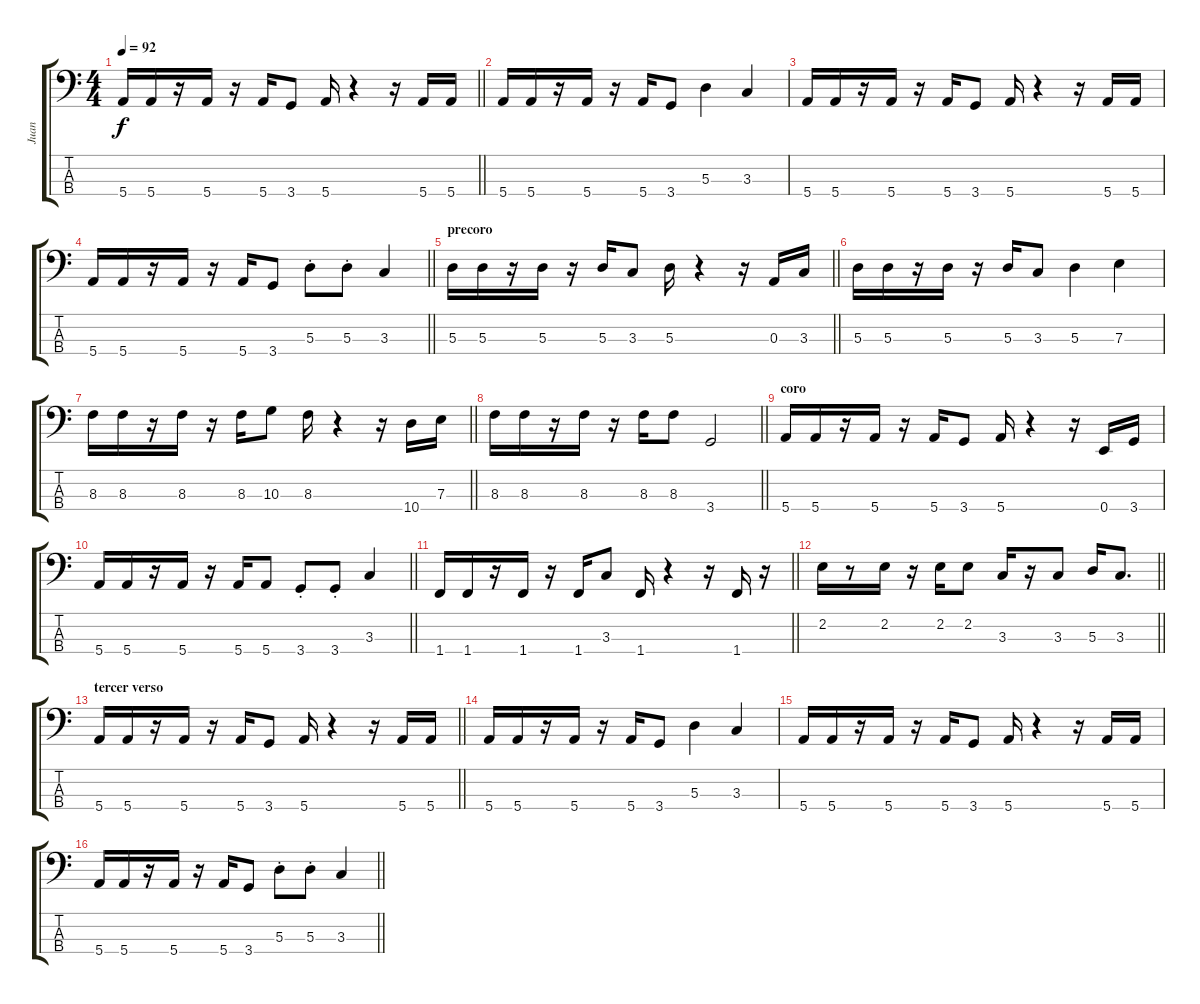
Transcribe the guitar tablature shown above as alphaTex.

\track ("Juan" "Juan") {instrument electricbassfinger}
\staff {score tabs}
\tuning (G2 D2 A1 E1) {hide}
\ts (4 4)
\tempo 92
\clef f4
\barLineRight lightlight
\ks c
5.4.16{dy f} 5.4.16 r.16 5.4.16 r.16 5.4.16 3.4.8 5.4.16 r.4 r.16 5.4.16 5.4.16 |
5.4.16 5.4.16 r.16 5.4.16 r.16 5.4.16 3.4.8 5.3.4 3.3.4 |
5.4.16 5.4.16 r.16 5.4.16 r.16 5.4.16 3.4.8 5.4.16 r.4 r.16 5.4.16 5.4.16 |
\barLineRight lightlight
5.4.16 5.4.16 r.16 5.4.16 r.16 5.4.16 3.4.8 5.3{st}.8 5.3{st}.8 3.3.4 |
\section ("" "precoro")
\barLineRight lightlight
5.3.16 5.3.16 r.16 5.3.16 r.16 5.3.16 3.3.8 5.3.16 r.4 r.16 0.3.16 3.3.16 |
5.3.16 5.3.16 r.16 5.3.16 r.16 5.3.16 3.3.8 5.3.4 7.3.4 |
\barLineRight lightlight
8.3.16 8.3.16 r.16 8.3.16 r.16 8.3.16 10.3.8 8.3.16 r.4 r.16 10.4.16 7.3.16 |
\barLineRight lightlight
8.3.16 8.3.16 r.16 8.3.16 r.16 8.3.16 8.3.8 3.4.2 |
\section ("" "coro")
5.4.16 5.4.16 r.16 5.4.16 r.16 5.4.16 3.4.8 5.4.16 r.4 r.16 0.4.16 3.4.16 |
\barLineRight lightlight
5.4.16 5.4.16 r.16 5.4.16 r.16 5.4.16 5.4.8 3.4{st}.8 3.4{st}.8 3.3.4 |
\barLineRight lightlight
1.4.16 1.4.16 r.16 1.4.16 r.16 1.4.16 3.3.8 1.4.16 r.4 r.16 1.4.16 r.16 |
\barLineRight lightlight
2.2.16 r.8 2.2.16 r.16 2.2.16 2.2.8 3.3.16 r.16 3.3.8 5.3.16 3.3.8{d} |
\section ("" "tercer verso")
\barLineRight lightlight
5.4.16 5.4.16 r.16 5.4.16 r.16 5.4.16 3.4.8 5.4.16 r.4 r.16 5.4.16 5.4.16 |
5.4.16 5.4.16 r.16 5.4.16 r.16 5.4.16 3.4.8 5.3.4 3.3.4 |
5.4.16 5.4.16 r.16 5.4.16 r.16 5.4.16 3.4.8 5.4.16 r.4 r.16 5.4.16 5.4.16 |
\barLineRight lightlight
5.4.16 5.4.16 r.16 5.4.16 r.16 5.4.16 3.4.8 5.3{st}.8 5.3{st}.8 3.3.4
